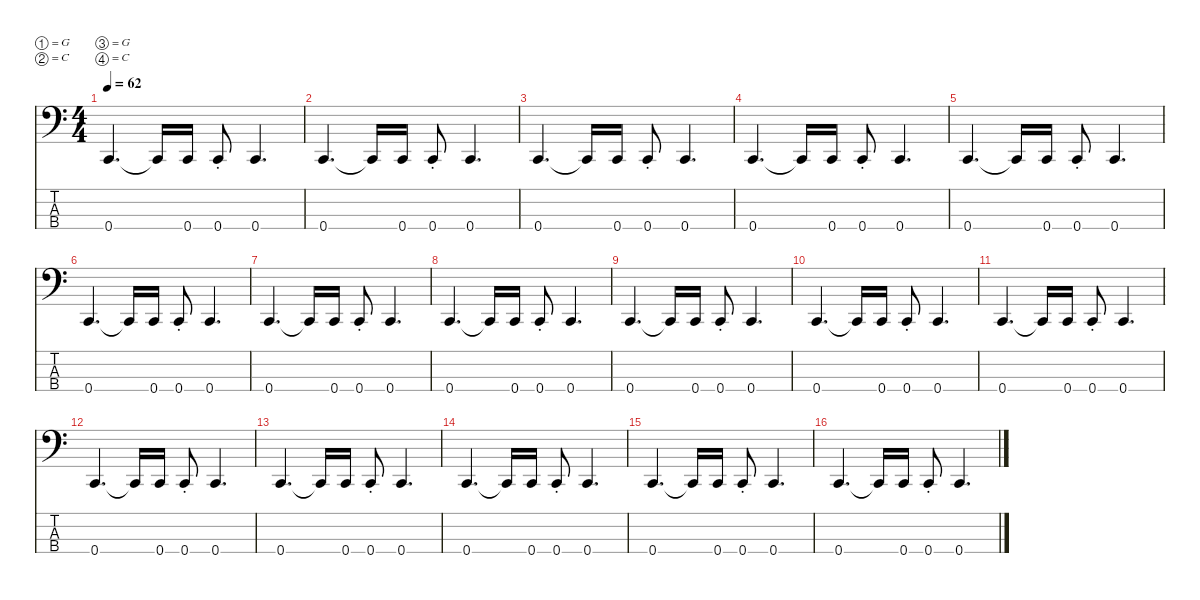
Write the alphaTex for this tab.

\defaultSystemsLayout 4
\hideDynamics
\bracketExtendMode nobrackets
\singleTrackTrackNamePolicy hidden
\multiTrackTrackNamePolicy hidden
\firstSystemTrackNameMode fullname
\otherSystemsTrackNameOrientation horizontal
\track ("Bass" "el.bs.") {defaultSystemsLayout 8 instrument electricbassfinger}
\staff {score tabs}
\tuning (G2 C2 G1 C1)
\ts (4 4)
\tempo 62
\clef f4
\ks c
0.4.4{d dy f beam Up} 0.4{t}.16{beam Up} 0.4.16{beam Up} 0.4{st}.8{beam Up} 0.4.4{d beam Up} |
0.4.4{d beam Up} 0.4{t}.16{beam Up} 0.4.16{beam Up} 0.4{st}.8{beam Up} 0.4.4{d beam Up} |
0.4.4{d beam Up} 0.4{t}.16{beam Up} 0.4.16{beam Up} 0.4{st}.8{beam Up} 0.4.4{d beam Up} |
0.4.4{d beam Up} 0.4{t}.16{beam Up} 0.4.16{beam Up} 0.4{st}.8{beam Up} 0.4.4{d beam Up} |
0.4.4{d beam Up} 0.4{t}.16{beam Up} 0.4.16{beam Up} 0.4{st}.8{beam Up} 0.4.4{d beam Up} |
0.4.4{d beam Up} 0.4{t}.16{beam Up} 0.4.16{beam Up} 0.4{st}.8{beam Up} 0.4.4{d beam Up} |
0.4.4{d beam Up} 0.4{t}.16{beam Up} 0.4.16{beam Up} 0.4{st}.8{beam Up} 0.4.4{d beam Up} |
0.4.4{d beam Up} 0.4{t}.16{beam Up} 0.4.16{beam Up} 0.4{st}.8{beam Up} 0.4.4{d beam Up} |
0.4.4{d beam Up} 0.4{t}.16{beam Up} 0.4.16{beam Up} 0.4{st}.8{beam Up} 0.4.4{d beam Up} |
0.4.4{d beam Up} 0.4{t}.16{beam Up} 0.4.16{beam Up} 0.4{st}.8{beam Up} 0.4.4{d beam Up} |
0.4.4{d beam Up} 0.4{t}.16{beam Up} 0.4.16{beam Up} 0.4{st}.8{beam Up} 0.4.4{d beam Up} |
0.4.4{d beam Up} 0.4{t}.16{beam Up} 0.4.16{beam Up} 0.4{st}.8{beam Up} 0.4.4{d beam Up} |
0.4.4{d beam Up} 0.4{t}.16{beam Up} 0.4.16{beam Up} 0.4{st}.8{beam Up} 0.4.4{d beam Up} |
0.4.4{d beam Up} 0.4{t}.16{beam Up} 0.4.16{beam Up} 0.4{st}.8{beam Up} 0.4.4{d beam Up} |
0.4.4{d beam Up} 0.4{t}.16{beam Up} 0.4.16{beam Up} 0.4{st}.8{beam Up} 0.4.4{d beam Up} |
0.4.4{d beam Up} 0.4{t}.16{beam Up} 0.4.16{beam Up} 0.4{st}.8{beam Up} 0.4.4{d beam Up}
